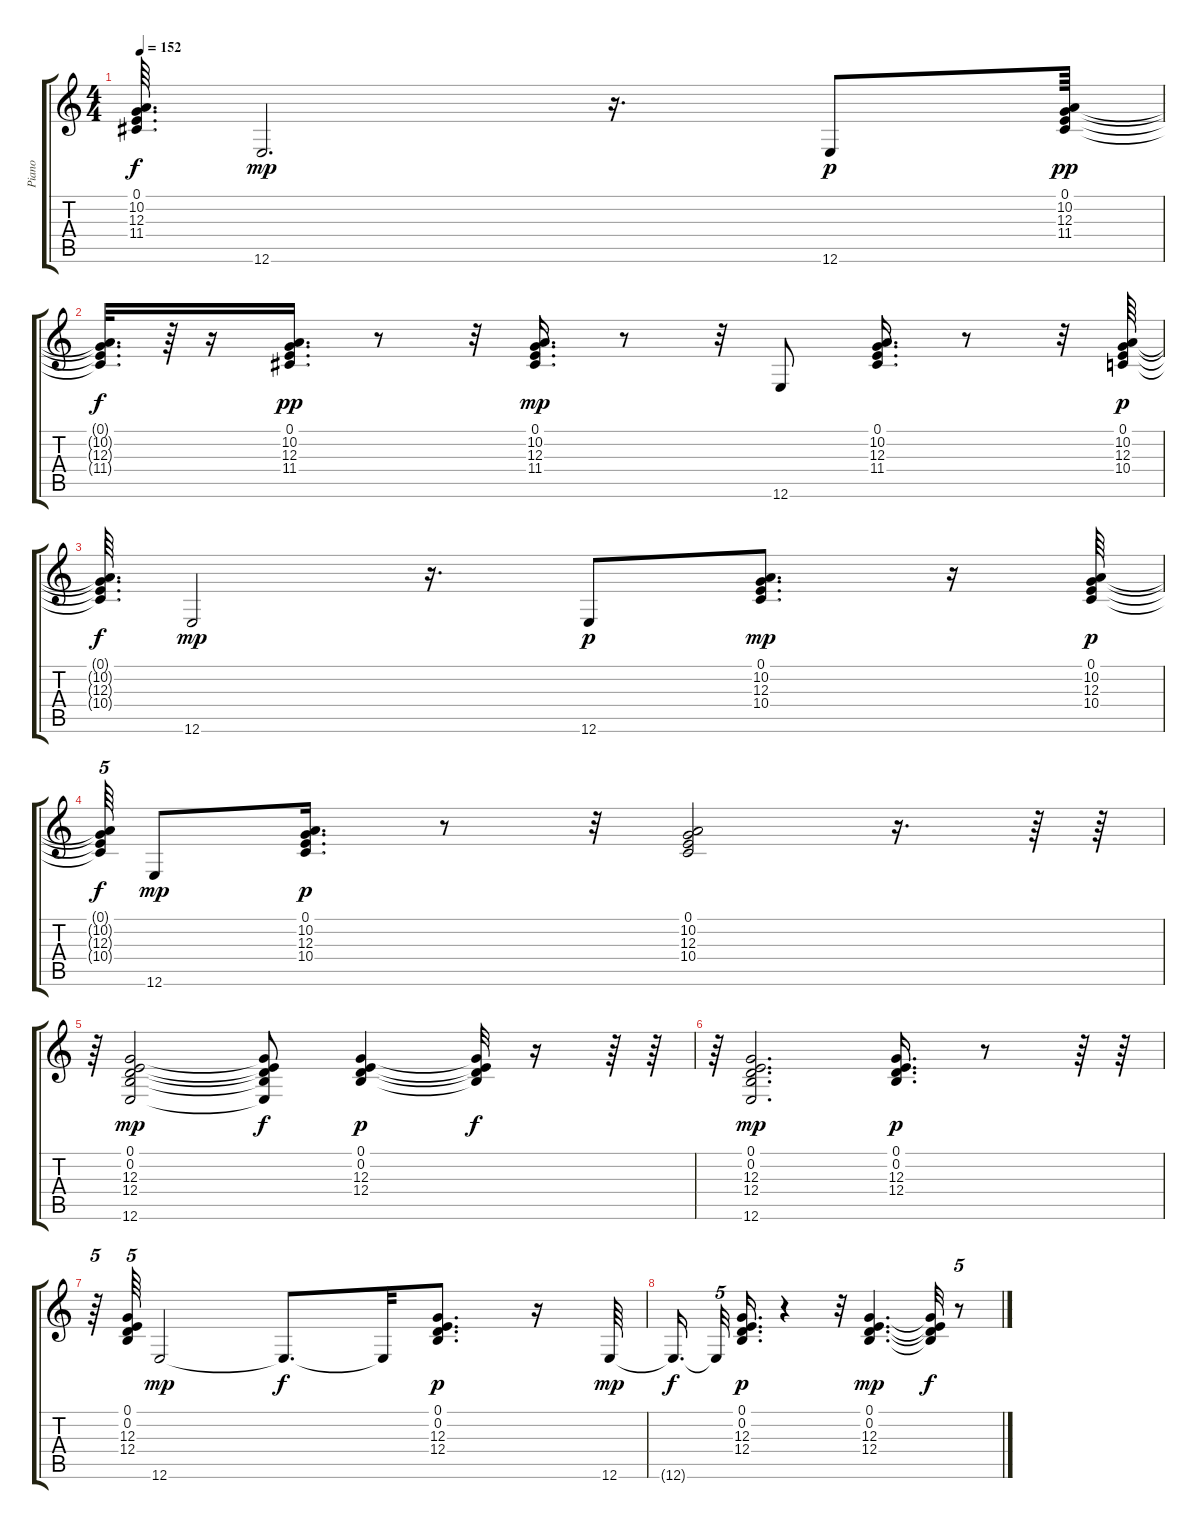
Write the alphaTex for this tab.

\track ("Piano   " "Piano   ") {instrument electricpiano1}
\staff {score tabs}
\tuning (E4 B3 G3 D3 A2 E2) {hide}
\ts (4 4)
\tempo 152
\clef g2
\ks c
(0.1{t} 10.2{t} 12.3{t} 11.4{t}).64{d dy f} 12.6.2{d dy mp} r.16{d} 12.6.8{dy p} (0.1 10.2 12.3 11.4).64{dy pp} |
(0.1{t} 10.2{t} 12.3{t} 11.4{t}).32{d dy f} r.64 r.16 (0.1 10.2 12.3 11.4).16{d dy pp} r.8 r.32 (0.1 10.2 12.3 11.4).16{d dy mp} r.8 r.32 12.6.8 (0.1 10.2 12.3 11.4).16{d} r.8 r.32 (0.1 10.2 12.3 10.4).64{dy p} |
(0.1{t} 10.2{t} 12.3{t} 10.4{t}).64{d dy f} 12.6.2{dy mp} r.16{d} 12.6.8{dy p} (0.1 10.2 12.3 10.4).8{d dy mp} r.16 (0.1 10.2 12.3 10.4).64{dy p} |
(0.1{t} 10.2{t} 12.3{t} 10.4{t}).64{tu (5 4) dy f} 12.6.8{dy mp} (0.1 10.2 12.3 10.4).16{d dy p} r.8 r.32 (0.1 10.2 12.3 10.4).2 r.16{d} r.64 r.64 |
r.64{tu (5 4)} (0.1 0.2 12.3 12.4 12.6).2{dy mp} (0.1{t} 0.2{t} 12.3{t} 12.4{t} 12.6{t}).8{dy f} (0.1 0.2 12.3 12.4).4{dy p} (0.1{t} 0.2{t} 12.3{t} 12.4{t}).32{dy f} r.16 r.64 r.64 |
r.64{tu (5 4)} (0.1 0.2 12.3 12.4 12.6).2{d dy mp} (0.1 0.2 12.3 12.4).16{d dy p} r.8 r.64 r.64 |
r.64{tu (5 4)} (0.1 0.2 12.3 12.4).64{tu (5 4)} 12.6.2{dy mp} 12.6{t}.8{d dy f} 12.6{t}.32 (0.1 0.2 12.3 12.4).8{d dy p} r.16 12.6.64{dy mp} |
12.6{t}.16{d dy f beam splitsecondary} 12.6{t}.32{tu (5 4)} (0.1 0.2 12.3 12.4).16{d dy p} r.4 r.32 (0.1 0.2 12.3 12.4).4{d dy mp} (0.1{t} 0.2{t} 12.3{t} 12.4{t}).32{dy f} r.8{tu (5 4)}
